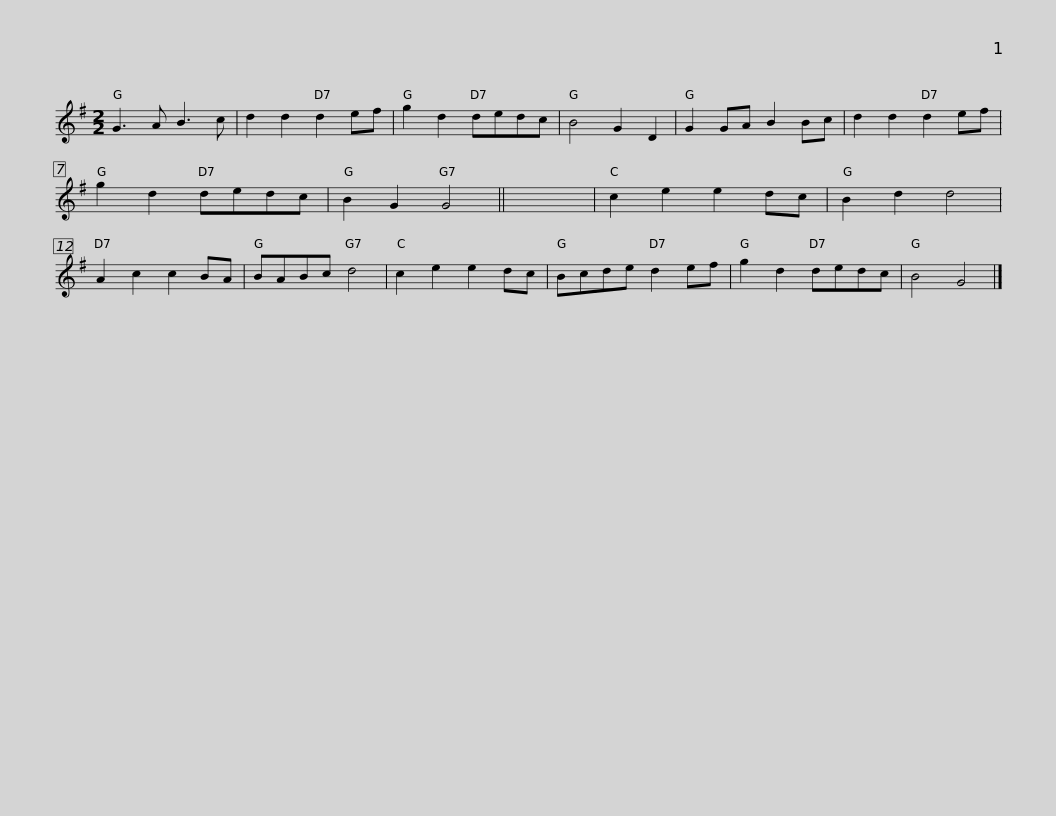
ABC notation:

X:1
L:1/8
M:2/2
I:linebreak $
K:G
V:1 treble
V:1
 G3 A B3 c | d2 d2 d2 ef | g2 d2 dedc | B4 G2 D2 | G2 GA B2 Bc | %5
 d2 d2 d2 ef | g2 d2 dedc | B2 G2 G4 || x8 |$ c2 e2 e2 dc | %10
 B2 d2 d4 | A2 c2 c2 BA | BABc d4 | c2 e2 e2 dc | Bcde d2 ef | %15
 g2 d2 dedc | B4 G4 |] %17
